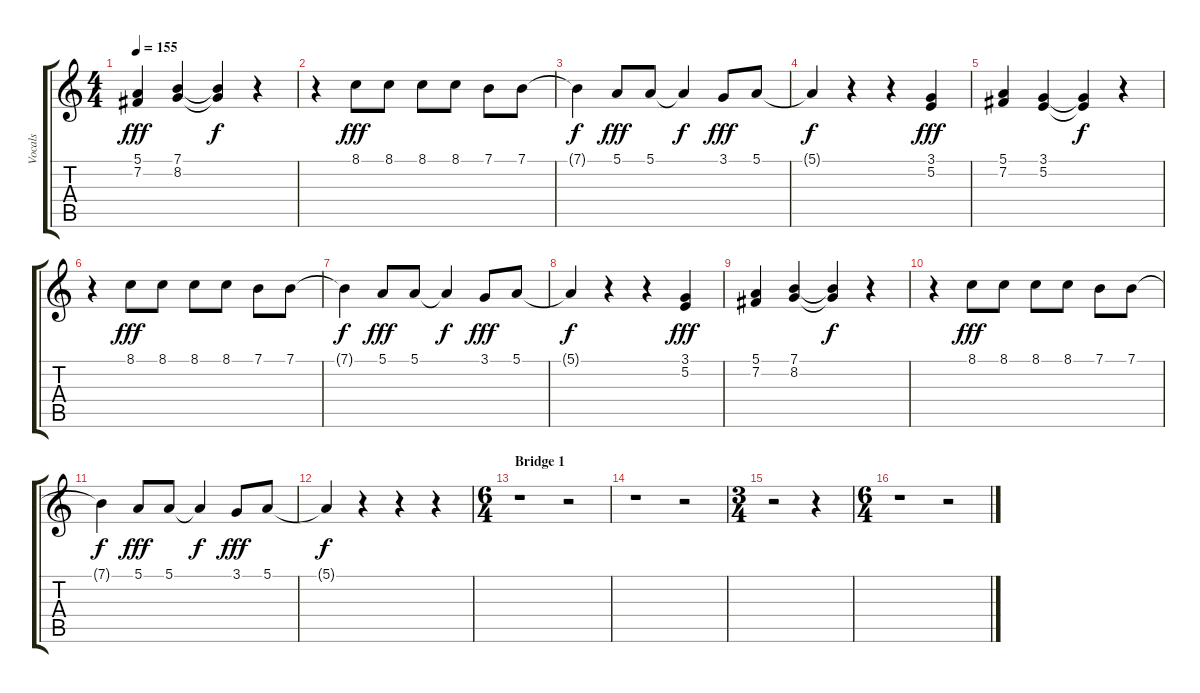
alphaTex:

\track ("Vocals" "Vocals") {instrument lead8bassandlead}
\staff {score tabs}
\tuning (E4 B3 G3 D3 A2 E2) {hide}
\ts (4 4)
\tempo 155
\clef g2
\ks c
(5.1 7.2).4{dy fff} (7.1 8.2).4 (7.1{t} 8.2{t}).4{dy f} r.4 |
r.4 8.1.8{dy fff} 8.1.8 8.1.8 8.1.8 7.1.8 7.1.8 |
7.1{t}.4{dy f} 5.1.8{dy fff} 5.1.8 5.1{t}.4{dy f} 3.1.8{dy fff} 5.1.8 |
5.1{t}.4{dy f} r.4 r.4 (3.1 5.2).4{dy fff} |
(5.1 7.2).4 (3.1 5.2).4 (3.1{t} 5.2{t}).4{dy f} r.4 |
r.4 8.1.8{dy fff} 8.1.8 8.1.8 8.1.8 7.1.8 7.1.8 |
7.1{t}.4{dy f} 5.1.8{dy fff} 5.1.8 5.1{t}.4{dy f} 3.1.8{dy fff} 5.1.8 |
5.1{t}.4{dy f} r.4 r.4 (3.1 5.2).4{dy fff} |
(5.1 7.2).4 (7.1 8.2).4 (7.1{t} 8.2{t}).4{dy f} r.4 |
r.4 8.1.8{dy fff} 8.1.8 8.1.8 8.1.8 7.1.8 7.1.8 |
7.1{t}.4{dy f} 5.1.8{dy fff} 5.1.8 5.1{t}.4{dy f} 3.1.8{dy fff} 5.1.8 |
5.1{t}.4{dy f} r.4 r.4 r.4 |
\ts (6 4)
\section ("" "Bridge 1")
r.1 r.2 |
r.1 r.2 |
\ts (3 4)
r.2 r.4 |
\ts (6 4)
r.1 r.2
